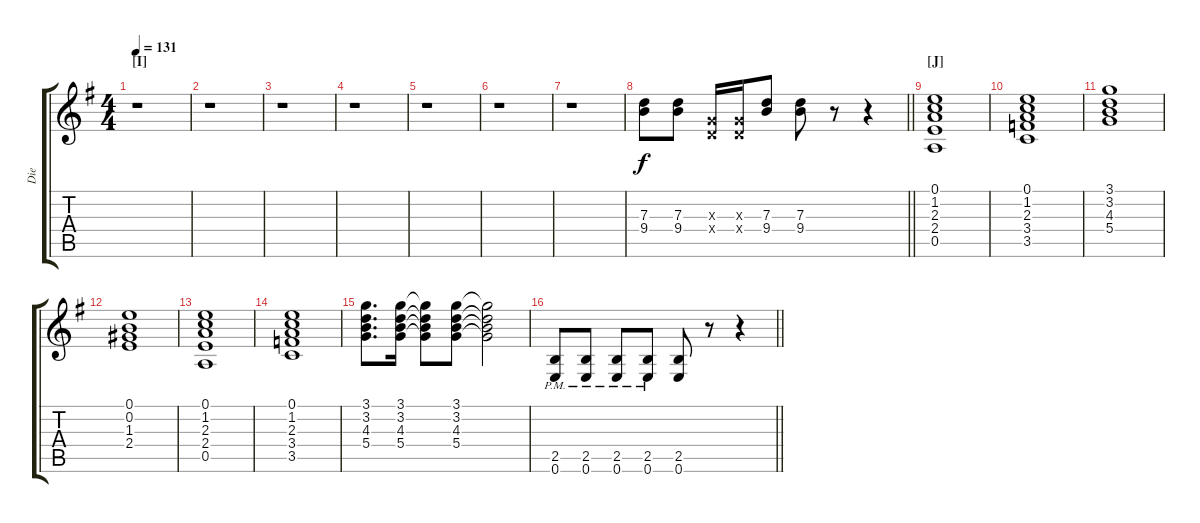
\track ("Die" "Die") {instrument distortionguitar}
\staff {score tabs}
\tuning (E4 B3 G3 D3 A2 E2) {hide}
\ts (4 4)
\section ("" "[I]")
\tempo 131
\clef g2
\ks eminor
r.1{dy f} |
r.1 |
r.1 |
r.1 |
r.1 |
r.1 |
r.1 |
\barLineRight lightlight
(7.3 9.4).8 (7.3 9.4).8 (0.3{x} 0.4{x}).16 (0.3{x} 0.4{x}).16 (7.3 9.4).8 (7.3 9.4).8 r.8 r.4 |
\section ("" "[J]")
(0.1 1.2 2.3 2.4 0.5).1 |
(0.1 1.2 2.3 3.4 3.5).1 |
(3.1 3.2 4.3 5.4).1 |
(0.1 0.2 1.3 2.4).1 |
(0.1 1.2 2.3 2.4 0.5).1 |
(0.1 1.2 2.3 3.4 3.5).1 |
(3.1 3.2 4.3 5.4).8{d} (3.1 3.2 4.3 5.4).16 (3.1{t} 3.2{t} 4.3{t} 5.4{t}).8 (3.1 3.2 4.3 5.4).8 (3.1{t} 3.2{t} 4.3{t} 5.4{t}).2 |
\barLineRight lightlight
(2.5{pm} 0.6{pm}).8 (2.5{pm} 0.6{pm}).8 (2.5{pm} 0.6{pm}).8 (2.5{pm} 0.6{pm}).8 (2.5 0.6).8 r.8 r.4
